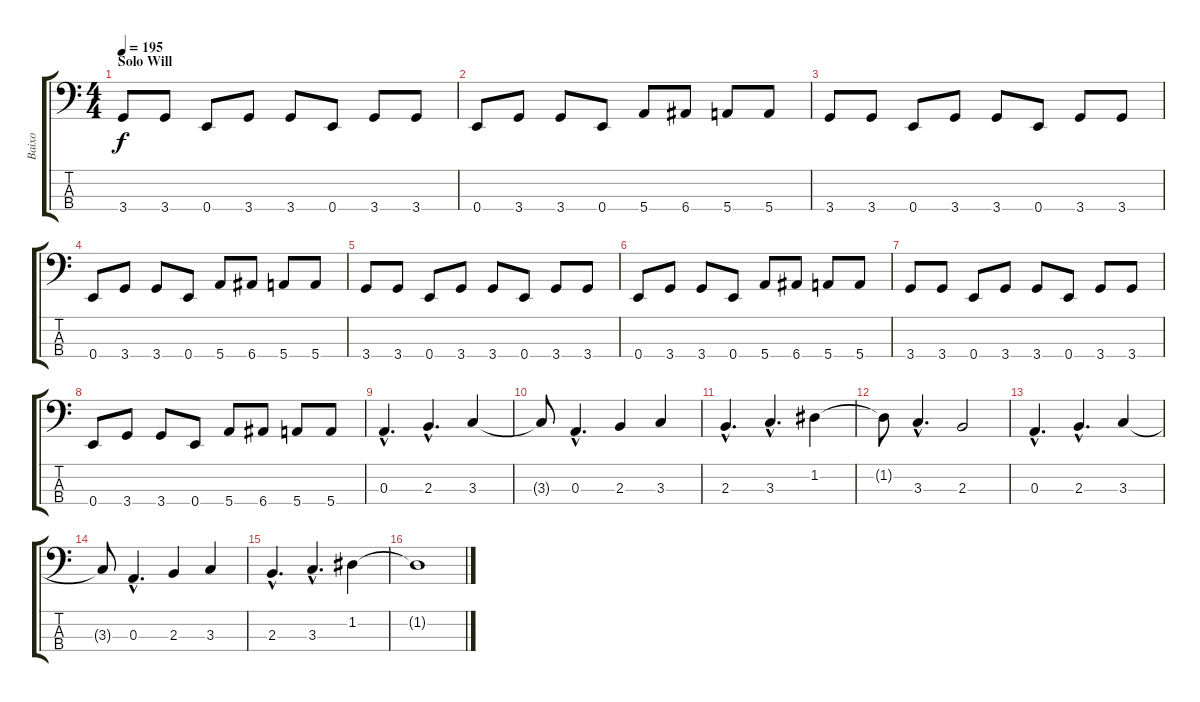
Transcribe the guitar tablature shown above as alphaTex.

\track ("Baixo" "Baixo") {instrument electricbassfinger}
\staff {score tabs}
\tuning (G2 D2 A1 E1) {hide}
\ts (4 4)
\section ("" "Solo Will")
\tempo 195
\clef f4
\ks c
3.4.8{dy f} 3.4.8 0.4.8 3.4.8 3.4.8 0.4.8 3.4.8 3.4.8 |
0.4.8 3.4.8 3.4.8 0.4.8 5.4.8 6.4.8 5.4.8 5.4.8 |
3.4.8 3.4.8 0.4.8 3.4.8 3.4.8 0.4.8 3.4.8 3.4.8 |
0.4.8 3.4.8 3.4.8 0.4.8 5.4.8 6.4.8 5.4.8 5.4.8 |
3.4.8 3.4.8 0.4.8 3.4.8 3.4.8 0.4.8 3.4.8 3.4.8 |
0.4.8 3.4.8 3.4.8 0.4.8 5.4.8 6.4.8 5.4.8 5.4.8 |
3.4.8 3.4.8 0.4.8 3.4.8 3.4.8 0.4.8 3.4.8 3.4.8 |
0.4.8 3.4.8 3.4.8 0.4.8 5.4.8 6.4.8 5.4.8 5.4.8 |
0.3{hac}.4{d} 2.3{hac}.4{d} 3.3.4 |
3.3{t}.8 0.3{hac}.4{d} 2.3.4 3.3.4 |
2.3{hac}.4{d} 3.3{hac}.4{d} 1.2.4 |
1.2{t}.8 3.3{hac}.4{d} 2.3.2 |
0.3{hac}.4{d} 2.3{hac}.4{d} 3.3.4 |
3.3{t}.8 0.3{hac}.4{d} 2.3.4 3.3.4 |
2.3{hac}.4{d} 3.3{hac}.4{d} 1.2.4 |
1.2{t}.1
